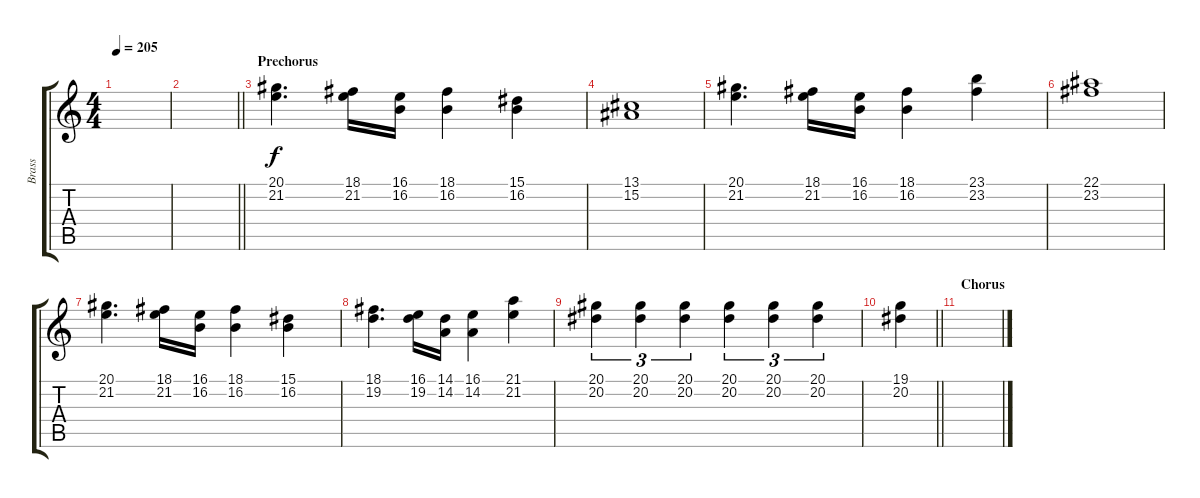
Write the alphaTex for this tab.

\track ("Brass" "Brass") {instrument brasssection}
\staff {score tabs}
\tuning (C4 G3 Eb3 Bb2 F2 C2) {hide}
\ts (4 4)
\tempo 205
\clef g2
\ks c
|
\barLineRight lightlight
|
\section ("" "Prechorus")
(20.1 21.2).4{d} (18.1 21.2).16 (16.1 16.2).16 (18.1 16.2).4 (15.1 16.2).4 |
(13.1 15.2).1 |
(20.1 21.2).4{d} (18.1 21.2).16 (16.1 16.2).16 (18.1 16.2).4 (23.1 23.2).4 |
(22.1 23.2).1 |
(20.1 21.2).4{d} (18.1 21.2).16 (16.1 16.2).16 (18.1 16.2).4 (15.1 16.2).4 |
(18.1 19.2).4{d} (16.1 19.2).16 (14.1 14.2).16 (16.1 14.2).4 (21.1 21.2).4 |
(20.1 20.2).4{tu (3 2)} (20.1 20.2).4{tu (3 2)} (20.1 20.2).4{tu (3 2)} (20.1 20.2).4{tu (3 2)} (20.1 20.2).4{tu (3 2)} (20.1 20.2).4{tu (3 2)} |
\barLineRight lightlight
(19.1 20.2).4 |
\section ("" "Chorus")
